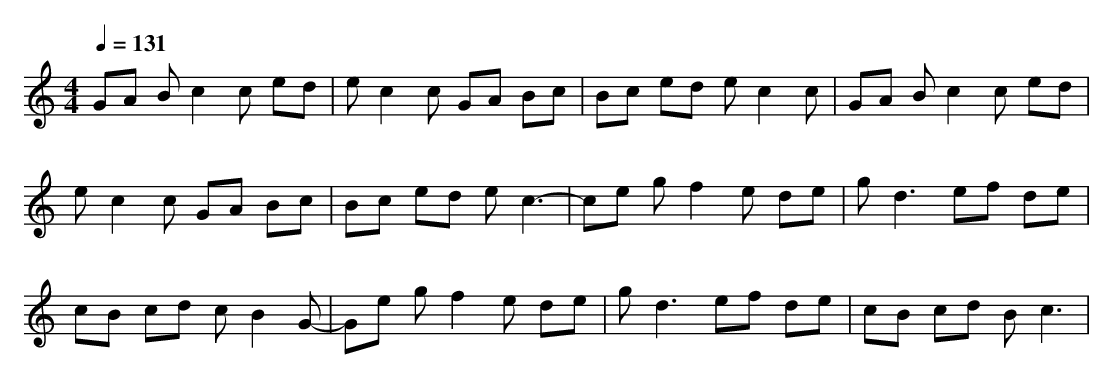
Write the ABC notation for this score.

X:1
T:
M: 4/4
L: 1/8
Q:1/4=131
K:C % 0 sharps
GA Bc2c ed|ec2c GA Bc|Bc ed ec2c|GA Bc2c ed|
ec2c GA Bc|Bc ed ec3-|ce gf2e de|g2<d2 ef de|
cB cd cB2G-|Ge gf2e de|g2<d2 ef de|cB cd B2<c2|
